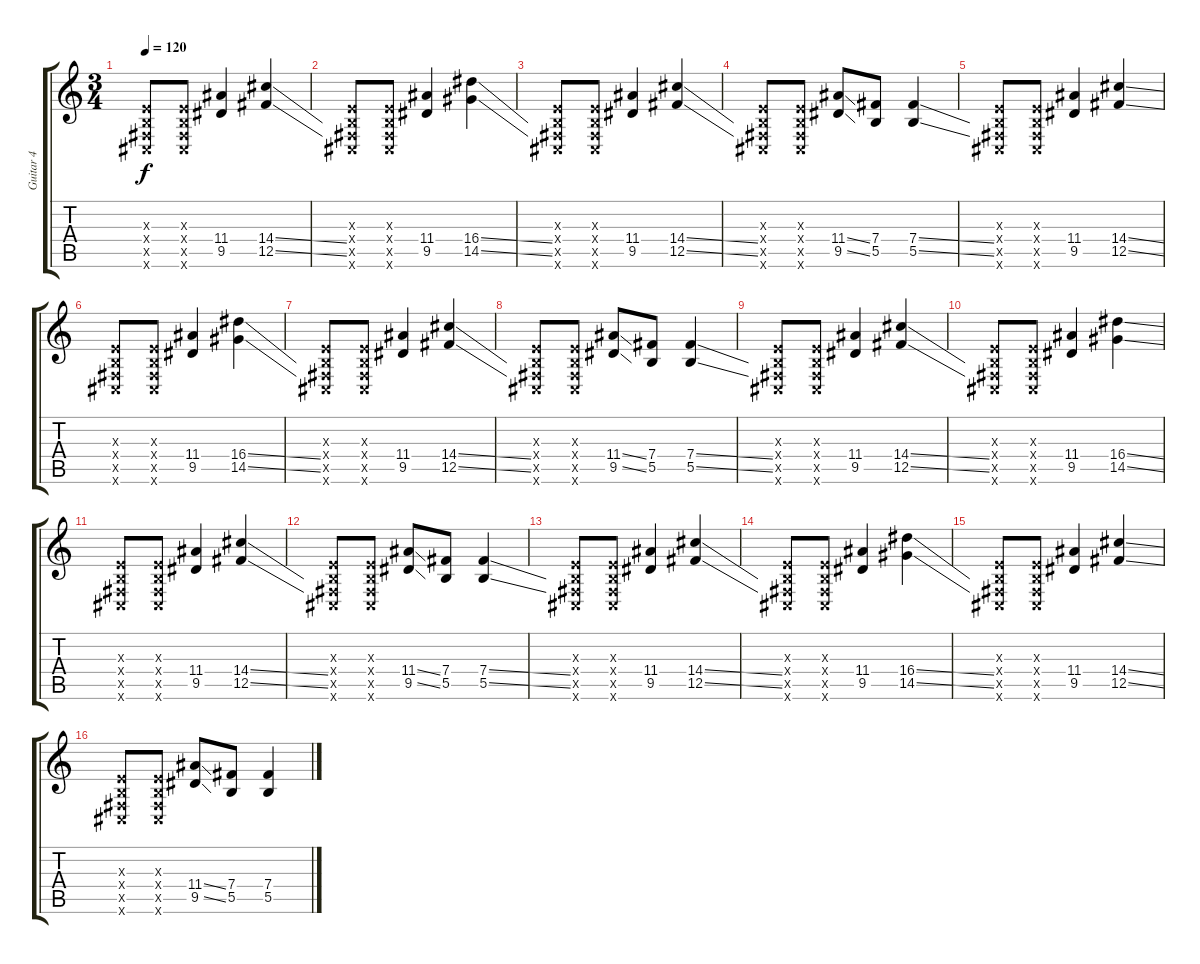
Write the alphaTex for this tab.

\track ("Guitar 4" "Guitar 4") {instrument overdrivenguitar}
\staff {score tabs}
\tuning (Db4 Ab3 E3 B2 Gb2 Db2) {hide}
\ts (3 4)
\tempo 120
\clef g2
\ks c
(0.3{x} 0.4{x} 0.5{x} 0.6{x}).8{dy f} (0.3{x} 0.4{x} 0.5{x} 0.6{x}).8 (11.4 9.5).4 (14.4{ss} 12.5{ss}).4 |
(0.3{x} 0.4{x} 0.5{x} 0.6{x}).8 (0.3{x} 0.4{x} 0.5{x} 0.6{x}).8 (11.4 9.5).4 (16.4{ss} 14.5{ss}).4 |
(0.3{x} 0.4{x} 0.5{x} 0.6{x}).8 (0.3{x} 0.4{x} 0.5{x} 0.6{x}).8 (11.4 9.5).4 (14.4{ss} 12.5{ss}).4 |
(0.3{x} 0.4{x} 0.5{x} 0.6{x}).8 (0.3{x} 0.4{x} 0.5{x} 0.6{x}).8 (11.4{ss} 9.5{ss}).8 (7.4 5.5).8 (7.4{ss} 5.5{ss}).4 |
(0.3{x} 0.4{x} 0.5{x} 0.6{x}).8 (0.3{x} 0.4{x} 0.5{x} 0.6{x}).8 (11.4 9.5).4 (14.4{ss} 12.5{ss}).4 |
(0.3{x} 0.4{x} 0.5{x} 0.6{x}).8 (0.3{x} 0.4{x} 0.5{x} 0.6{x}).8 (11.4 9.5).4 (16.4{ss} 14.5{ss}).4 |
(0.3{x} 0.4{x} 0.5{x} 0.6{x}).8 (0.3{x} 0.4{x} 0.5{x} 0.6{x}).8 (11.4 9.5).4 (14.4{ss} 12.5{ss}).4 |
(0.3{x} 0.4{x} 0.5{x} 0.6{x}).8 (0.3{x} 0.4{x} 0.5{x} 0.6{x}).8 (11.4{ss} 9.5{ss}).8 (7.4 5.5).8 (7.4{ss} 5.5{ss}).4 |
(0.3{x} 0.4{x} 0.5{x} 0.6{x}).8 (0.3{x} 0.4{x} 0.5{x} 0.6{x}).8 (11.4 9.5).4 (14.4{ss} 12.5{ss}).4 |
(0.3{x} 0.4{x} 0.5{x} 0.6{x}).8 (0.3{x} 0.4{x} 0.5{x} 0.6{x}).8 (11.4 9.5).4 (16.4{ss} 14.5{ss}).4 |
(0.3{x} 0.4{x} 0.5{x} 0.6{x}).8 (0.3{x} 0.4{x} 0.5{x} 0.6{x}).8 (11.4 9.5).4 (14.4{ss} 12.5{ss}).4 |
(0.3{x} 0.4{x} 0.5{x} 0.6{x}).8 (0.3{x} 0.4{x} 0.5{x} 0.6{x}).8 (11.4{ss} 9.5{ss}).8 (7.4 5.5).8 (7.4{ss} 5.5{ss}).4 |
(0.3{x} 0.4{x} 0.5{x} 0.6{x}).8 (0.3{x} 0.4{x} 0.5{x} 0.6{x}).8 (11.4 9.5).4 (14.4{ss} 12.5{ss}).4 |
(0.3{x} 0.4{x} 0.5{x} 0.6{x}).8 (0.3{x} 0.4{x} 0.5{x} 0.6{x}).8 (11.4 9.5).4 (16.4{ss} 14.5{ss}).4 |
(0.3{x} 0.4{x} 0.5{x} 0.6{x}).8 (0.3{x} 0.4{x} 0.5{x} 0.6{x}).8 (11.4 9.5).4 (14.4{ss} 12.5{ss}).4 |
(0.3{x} 0.4{x} 0.5{x} 0.6{x}).8 (0.3{x} 0.4{x} 0.5{x} 0.6{x}).8 (11.4{ss} 9.5{ss}).8 (7.4 5.5).8 (7.4 5.5).4
